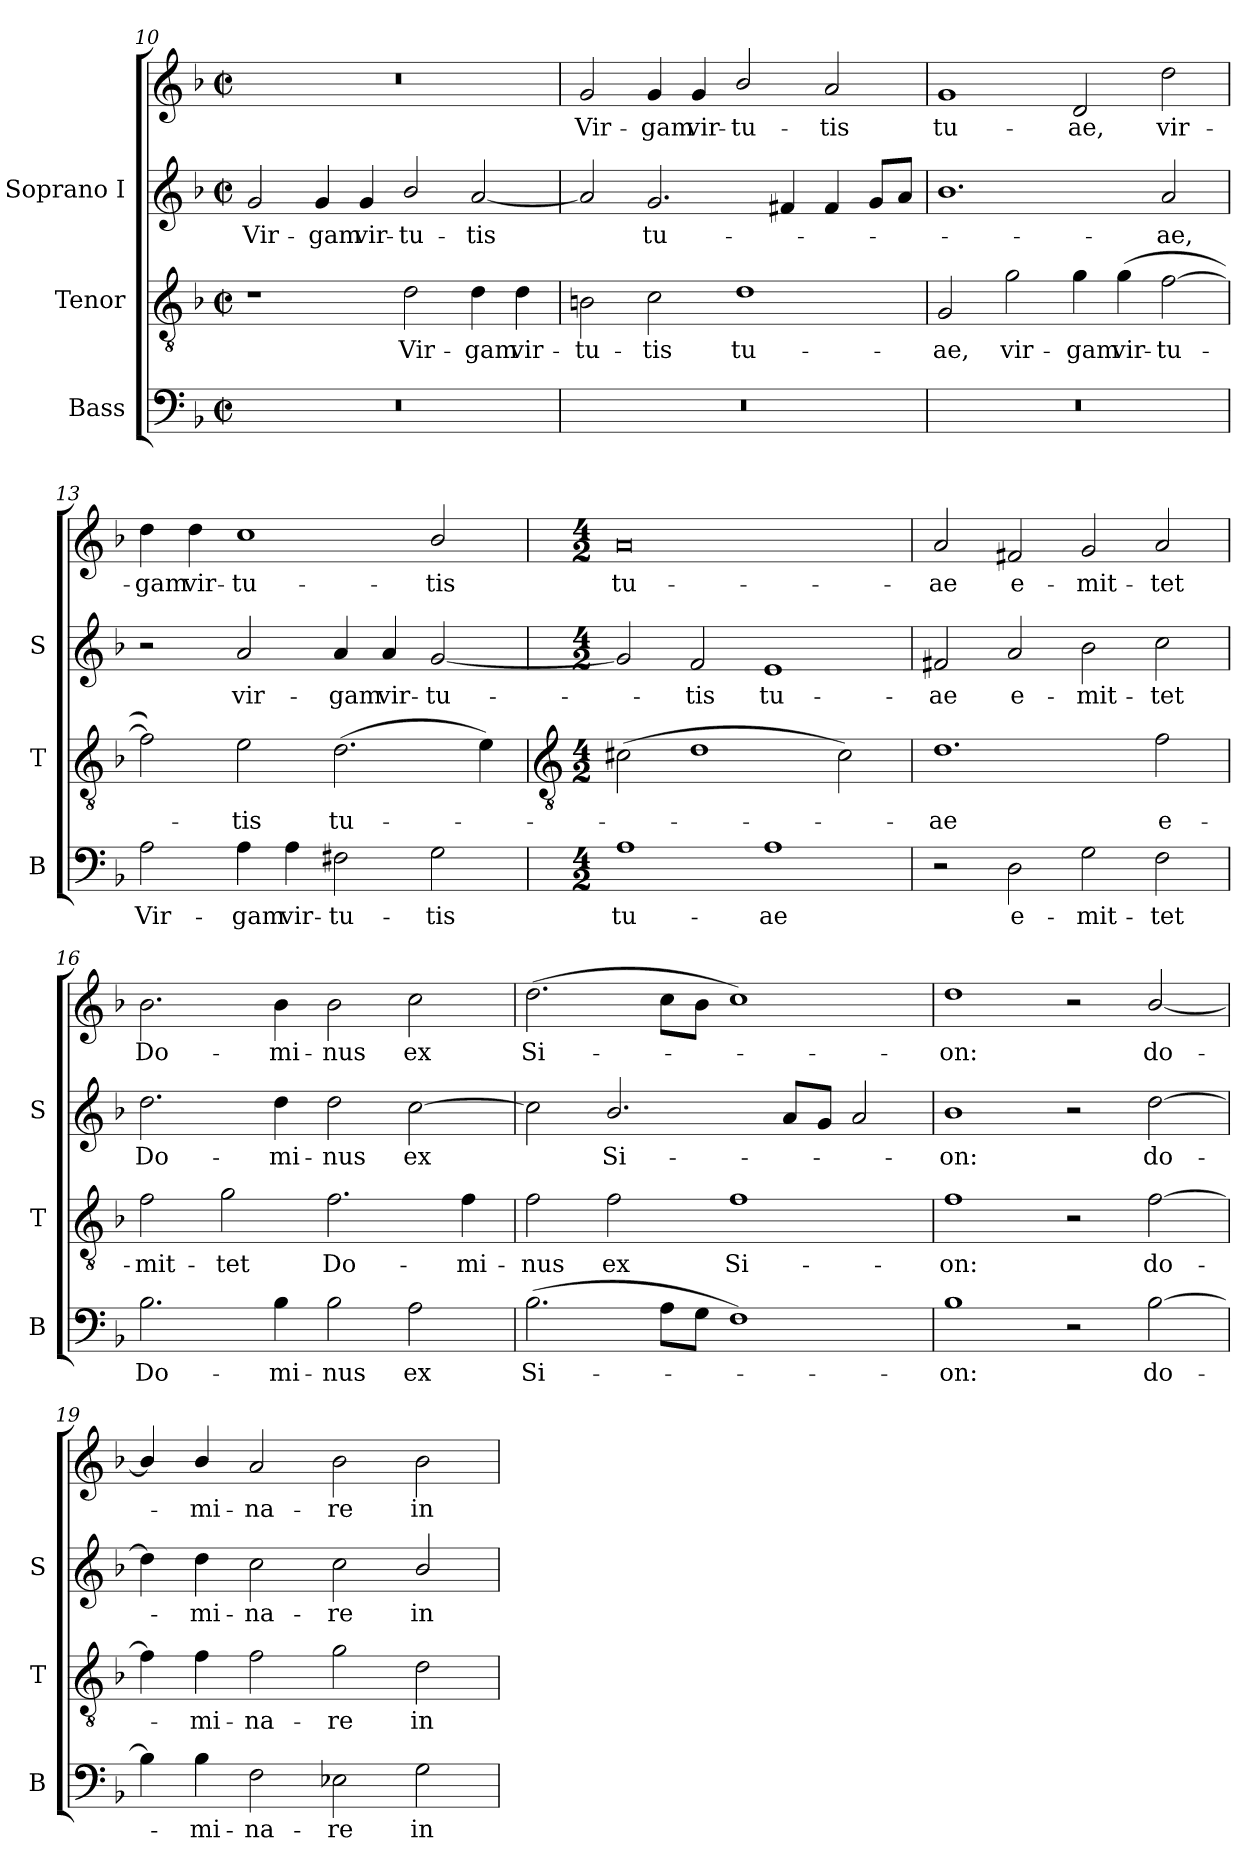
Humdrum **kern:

**kern	**text	**kern	**text	**kern	**text	**kern	**text
*part3	*part3	*part2	*part2	*part1	*part1	*part1	*part1
*staff4	*staff4	*staff3	*staff3	*staff2	*staff2	*staff1	*staff1
*I"Bass	*	*I"Tenor	*	*I"Soprano I	*	*	*
*I'B	*	*I'T	*	*I'S	*	*	*
!!LO:LB:g=z
*clefF4	*	*clefGv2	*	*clefG2	*	*clefG2	*
*k[b-]	*	*k[b-]	*	*k[b-]	*	*k[b-]	*
*F:	*	*F:	*	*F:	*	*F:	*
*M4/2	*	*M4/2	*	*M4/2	*	*M4/2	*
*met(c|)	*	*met(c|)	*	*met(c|)	*	*met(c|)	*
=10	=10	=10	=10	=10	=10	=10	=10
!	!	!	!	!	!LO:LY:b	!	!
0r	.	1r	.	2g	Vir-	0r	.
!	!	!	!	!	!LO:LY:b	!	!
.	.	.	.	4g	-gam	.	.
!	!	!	!	!	!LO:LY:b	!	!
.	.	.	.	4g	vir-	.	.
!	!	!	!LO:LY:b	!	!LO:LY:b	!	!
.	.	2d	Vir-	2b-/	-tu-	.	.
!	!	!	!LO:LY:b	!	!LO:LY:b	!	!
.	.	4d	-gam	[2a	-tis	.	.
!	!	!	!LO:LY:b	!	!	!	!
.	.	4d	vir-	.	.	.	.
=11	=11	=11	=11	=11	=11	=11	=11
!	!	!	!LO:LY:b	!	!	!	!LO:LY:b
0r	.	2Bn	-tu-	2a]	.	2g	Vir-
!	!	!	!LO:LY:b	!	!LO:LY:b	!	!LO:LY:b
.	.	2c	-tis	2.g	tu-	4g	-gam
!	!	!	!	!	!	!	!LO:LY:b
.	.	.	.	.	.	4g	vir-
!	!	!	!LO:LY:b	!	!	!	!LO:LY:b
.	.	1d	tu-	.	.	2b-/	-tu-
.	.	.	.	4f#	.	.	.
!	!	!	!	!	!	!	!LO:LY:b
.	.	.	.	4f#	.	2a	-tis
.	.	.	.	8gL	.	.	.
.	.	.	.	8aJ	.	.	.
=12	=12	=12	=12	=12	=12	=12	=12
!	!	!	!LO:LY:b	!	!	!	!LO:LY:b
0r	.	2G	-ae,	1.b-	.	1g	tu-
!	!	!	!LO:LY:b	!	!	!	!
.	.	2g	vir-	.	.	.	.
!	!	!	!LO:LY:b	!	!	!	!LO:LY:b
.	.	4g	-gam	.	.	2d	-ae,
!	!	!	!LO:LY:b	!	!	!	!
.	.	(>4g	vir-	.	.	.	.
!	!	!	!LO:LY:b	!	!LO:LY:b	!	!LO:LY:b
.	.	[2f	-tu-	2a	-ae,	2dd	vir-
=13	=13	=13	=13	=13	=13	=13	=13
!	!LO:LY:b	!	!	!	!	!	!LO:LY:b
2A\	Vir-	2f])	.	2r	.	4dd	gam
!	!	!	!	!	!	!	!LO:LY:b
.	.	.	.	.	.	4dd	vir-
!	!LO:LY:b	!	!LO:LY:b	!	!LO:LY:b	!	!LO:LY:b
4A\	-gam	2e	tis	2a	vir-	1cc	-tu-
!	!LO:LY:b	!	!	!	!	!	!
4A\	vir-	.	.	.	.	.	.
!	!LO:LY:b	!	!LO:LY:b	!	!LO:LY:b	!	!
2F#	-tu-	(>2.d	tu-	4a	-gam	.	.
!	!	!	!	!	!LO:LY:b	!	!
.	.	.	.	4a	vir-	.	.
!	!LO:LY:b	!	!	!	!LO:LY:b	!	!LO:LY:b
2G	-tis	.	.	[2g	-tu-	2b-/	-tis
.	.	4e)	.	.	.	.	.
!!LO:LB:g=z
=14	=14	=14	=14	=14	=14	=14	=14
*	*	*clefGv2	*	*	*	*	*
*M4/2	*	*M4/2	*	*M4/2	*	*M4/2	*
!	!LO:LY:b	!	!	!	!	!	!LO:LY:b
1A	tu-	(>2c#X	.	2g]	.	0a	tu-
!	!	!	!	!	!LO:LY:b	!	!
.	.	1d	.	2f	-tis	.	.
!	!LO:LY:b	!	!	!	!LO:LY:b	!	!
1A	-ae	.	.	1e	tu-	.	.
.	.	2c#)	.	.	.	.	.
=15	=15	=15	=15	=15	=15	=15	=15
!	!	!	!LO:LY:b	!	!LO:LY:b	!	!LO:LY:b
2r	.	1.d	ae	2f#X	ae	2a	-ae
!	!LO:LY:b	!	!	!	!LO:LY:b	!	!LO:LY:b
2D	e-	.	.	2a	e-	2f#X	e-
!	!LO:LY:b	!	!	!	!LO:LY:b	!	!LO:LY:b
2G	-mit-	.	.	2b-	-mit-	2g	-mit-
!	!LO:LY:b	!	!LO:LY:b	!	!LO:LY:b	!	!LO:LY:b
2F	-tet	2f	e-	2cc	-tet	2a	-tet
=16	=16	=16	=16	=16	=16	=16	=16
!	!LO:LY:b	!	!LO:LY:b	!	!LO:LY:b	!	!LO:LY:b
2.B-	Do-	2f	-mit-	2.dd	Do-	2.b-	Do-
!	!	!	!LO:LY:b	!	!	!	!
.	.	2g	-tet	.	.	.	.
!	!LO:LY:b	!	!	!	!LO:LY:b	!	!LO:LY:b
4B-	-mi-	.	.	4dd	-mi-	4b-	-mi-
!	!LO:LY:b	!	!LO:LY:b	!	!LO:LY:b	!	!LO:LY:b
2B-	-nus	2.f	Do-	2dd	-nus	2b-	-nus
!	!LO:LY:b	!	!	!	!LO:LY:b	!	!LO:LY:b
2A	ex	.	.	[2cc	ex	2cc	ex
!	!	!	!LO:LY:b	!	!	!	!
.	.	4f	-mi-	.	.	.	.
=17	=17	=17	=17	=17	=17	=17	=17
!	!LO:LY:b	!	!LO:LY:b	!	!	!	!LO:LY:b
(>2.B-	Si-	2f	-nus	2cc]	.	(>2.dd	Si-
!	!	!	!LO:LY:b	!	!LO:LY:b	!	!
.	.	2f	ex	2.b-/	Si-	.	.
8AL	.	.	.	.	.	8ccL	.
8GJ	.	.	.	.	.	8b-J	.
!	!	!	!LO:LY:b	!	!	!	!
1F)	.	1f	Si-	.	.	1cc)	.
.	.	.	.	8aL	.	.	.
.	.	.	.	8gJ	.	.	.
.	.	.	.	2a	.	.	.
=18	=18	=18	=18	=18	=18	=18	=18
!	!LO:LY:b	!	!LO:LY:b	!	!LO:LY:b	!	!LO:LY:b
1B-	on:	1f	-on:	1b-	on:	1dd	on:
2r	.	2r	.	2r	.	2r	.
!	!LO:LY:b	!	!LO:LY:b	!	!LO:LY:b	!	!LO:LY:b
[2B-	do-	[2f	do-	[2dd	do-	[2b-/	do-
=19	=19	=19	=19	=19	=19	=19	=19
4B-]	.	4f]	.	4dd]	.	4b-/]	.
!	!LO:LY:b	!	!LO:LY:b	!	!LO:LY:b	!	!LO:LY:b
4B-	mi-	4f	mi-	4dd	mi-	4b-/	mi-
!	!LO:LY:b	!	!LO:LY:b	!	!LO:LY:b	!	!LO:LY:b
2F	-na-	2f	-na-	2cc	-na-	2a	-na-
!	!LO:LY:b	!	!LO:LY:b	!	!LO:LY:b	!	!LO:LY:b
2E-X	-re	2g	-re	2cc	-re	2b-	-re
!	!LO:LY:b	!	!LO:LY:b	!	!LO:LY:b	!	!LO:LY:b
2G	in	2d	in	2b-/	in	2b-	in
=	=	=	=	=	=	=	=
*-	*-	*-	*-	*-	*-	*-	*-
